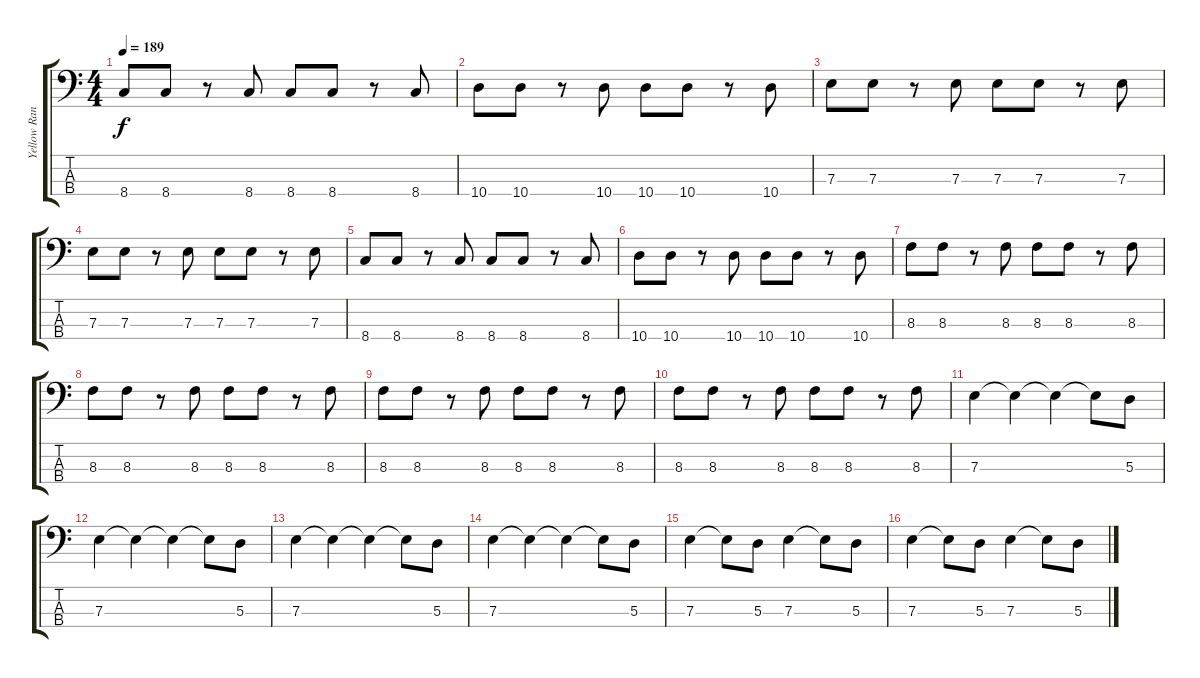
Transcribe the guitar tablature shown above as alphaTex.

\track ("Yellow Ranger (Bass)" "Yellow Ran") {instrument electricbasspick}
\staff {score tabs}
\tuning (G2 D2 A1 E1) {hide}
\ts (4 4)
\tempo 189
\clef f4
\ks c
8.4.8{dy f} 8.4.8 r.8 8.4.8 8.4.8 8.4.8 r.8 8.4.8 |
10.4.8 10.4.8 r.8 10.4.8 10.4.8 10.4.8 r.8 10.4.8 |
7.3.8 7.3.8 r.8 7.3.8 7.3.8 7.3.8 r.8 7.3.8 |
7.3.8 7.3.8 r.8 7.3.8 7.3.8 7.3.8 r.8 7.3.8 |
8.4.8 8.4.8 r.8 8.4.8 8.4.8 8.4.8 r.8 8.4.8 |
10.4.8 10.4.8 r.8 10.4.8 10.4.8 10.4.8 r.8 10.4.8 |
8.3.8 8.3.8 r.8 8.3.8 8.3.8 8.3.8 r.8 8.3.8 |
8.3.8 8.3.8 r.8 8.3.8 8.3.8 8.3.8 r.8 8.3.8 |
8.3.8 8.3.8 r.8 8.3.8 8.3.8 8.3.8 r.8 8.3.8 |
8.3.8 8.3.8 r.8 8.3.8 8.3.8 8.3.8 r.8 8.3.8 |
7.3.4 7.3{t}.4 7.3{t}.4 7.3{t}.8 5.3.8 |
7.3.4 7.3{t}.4 7.3{t}.4 7.3{t}.8 5.3.8 |
7.3.4 7.3{t}.4 7.3{t}.4 7.3{t}.8 5.3.8 |
7.3.4 7.3{t}.4 7.3{t}.4 7.3{t}.8 5.3.8 |
7.3.4 7.3{t}.8 5.3.8 7.3.4 7.3{t}.8 5.3.8 |
7.3.4 7.3{t}.8 5.3.8 7.3.4 7.3{t}.8 5.3.8
